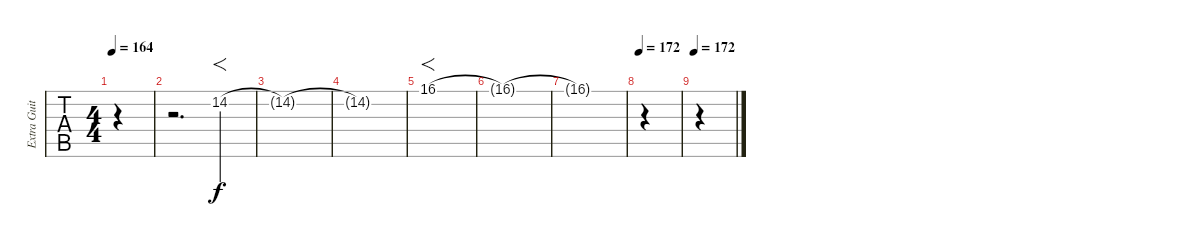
\track ("Extra Guitar Two" "Extra Guit") {instrument distortionguitar}
\staff {tabs}
\tuning (Eb4 Bb3 Gb3 Db3 Ab2 Eb2) {hide}
\ts (4 4)
\tempo 164
\clef g2
\ks eb
|
r.2{d} 14.2.4{f} |
14.2{t}.1 |
14.2{t}.1 |
16.1.1{f} |
16.1{t}.1 |
16.1{t}.1 |
\tempo 172
|
\tempo 172
